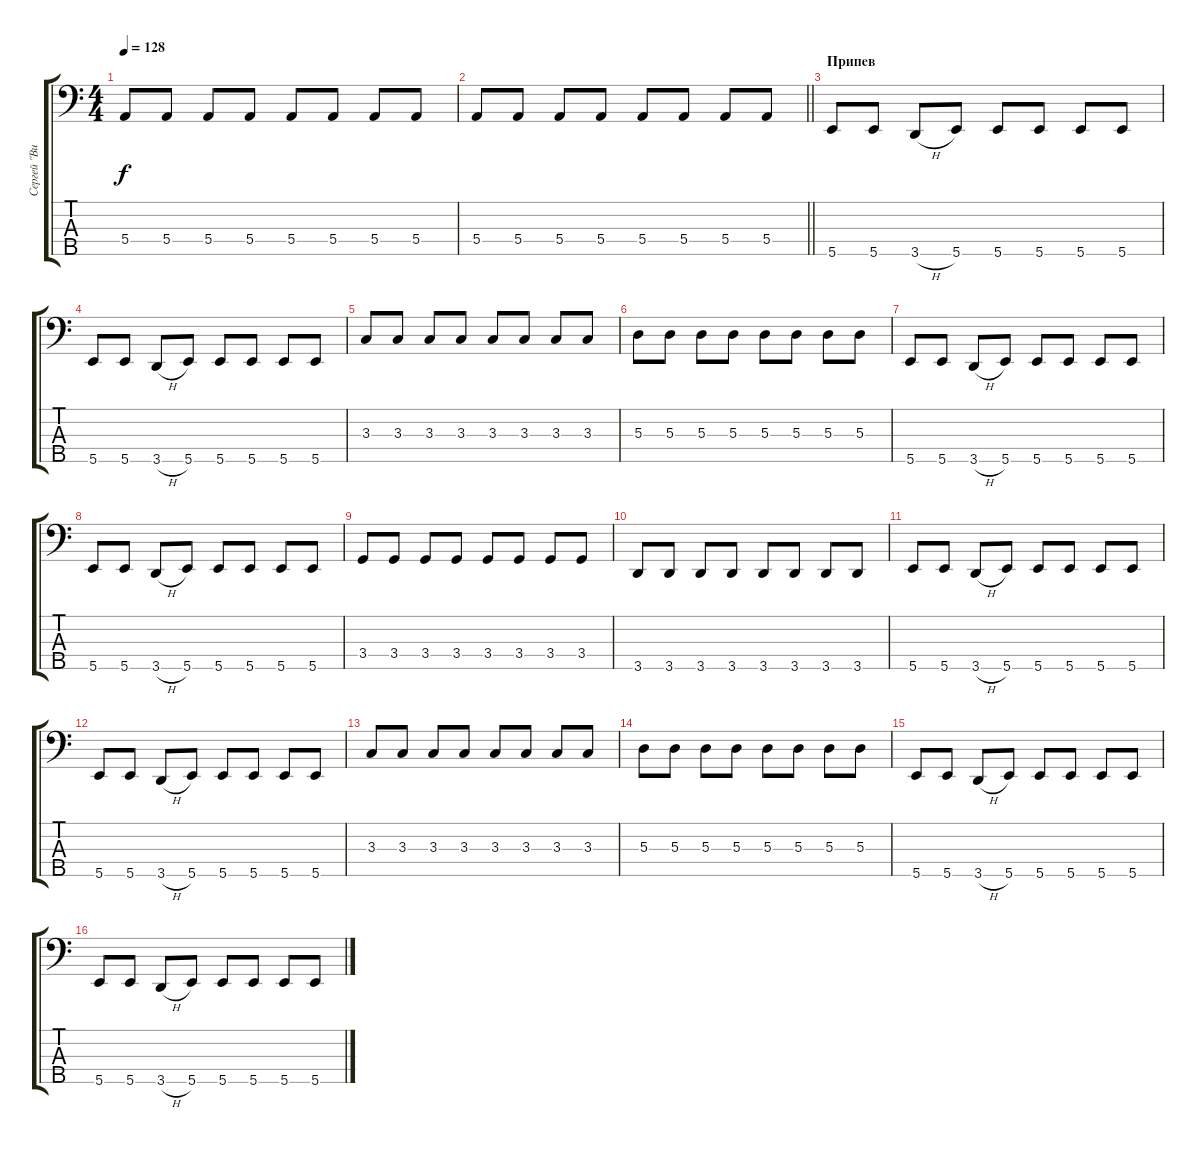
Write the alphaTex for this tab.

\track ("Сергей \"Викинг\" Цаплин" "Сергей \"Ви") {instrument electricbassfinger}
\staff {score tabs}
\tuning (G2 D2 A1 E1 B0) {hide}
\ts (4 4)
\tempo 128
\clef f4
\ks c
5.4.8{dy f} 5.4.8 5.4.8 5.4.8 5.4.8 5.4.8 5.4.8 5.4.8 |
\barLineRight lightlight
5.4.8 5.4.8 5.4.8 5.4.8 5.4.8 5.4.8 5.4.8 5.4.8 |
\section ("" "Припев")
5.5.8 5.5.8 3.5{h}.8 5.5.8 5.5.8 5.5.8 5.5.8 5.5.8 |
5.5.8 5.5.8 3.5{h}.8 5.5.8 5.5.8 5.5.8 5.5.8 5.5.8 |
3.3.8 3.3.8 3.3.8 3.3.8 3.3.8 3.3.8 3.3.8 3.3.8 |
5.3.8 5.3.8 5.3.8 5.3.8 5.3.8 5.3.8 5.3.8 5.3.8 |
5.5.8 5.5.8 3.5{h}.8 5.5.8 5.5.8 5.5.8 5.5.8 5.5.8 |
5.5.8 5.5.8 3.5{h}.8 5.5.8 5.5.8 5.5.8 5.5.8 5.5.8 |
3.4.8 3.4.8 3.4.8 3.4.8 3.4.8 3.4.8 3.4.8 3.4.8 |
3.5.8 3.5.8 3.5.8 3.5.8 3.5.8 3.5.8 3.5.8 3.5.8 |
5.5.8 5.5.8 3.5{h}.8 5.5.8 5.5.8 5.5.8 5.5.8 5.5.8 |
5.5.8 5.5.8 3.5{h}.8 5.5.8 5.5.8 5.5.8 5.5.8 5.5.8 |
3.3.8 3.3.8 3.3.8 3.3.8 3.3.8 3.3.8 3.3.8 3.3.8 |
5.3.8 5.3.8 5.3.8 5.3.8 5.3.8 5.3.8 5.3.8 5.3.8 |
5.5.8 5.5.8 3.5{h}.8 5.5.8 5.5.8 5.5.8 5.5.8 5.5.8 |
5.5.8 5.5.8 3.5{h}.8 5.5.8 5.5.8 5.5.8 5.5.8 5.5.8
